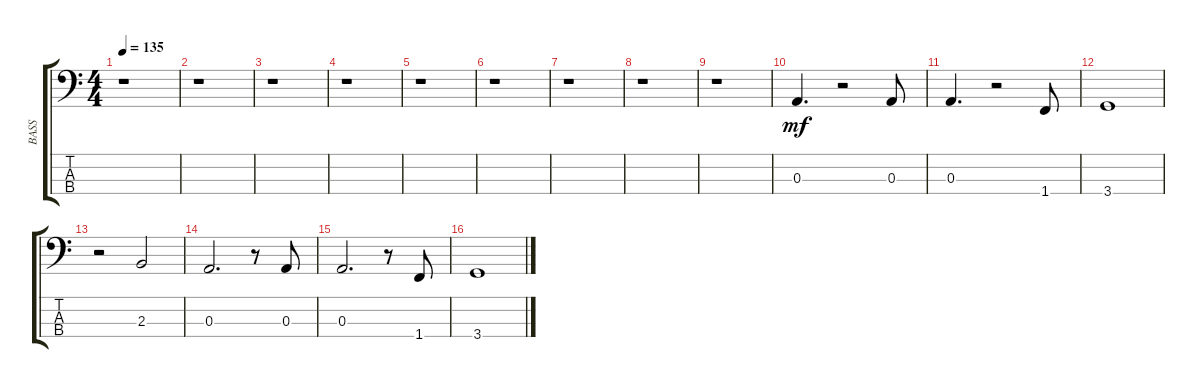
\track ("BASS" "BASS") {instrument acousticbass}
\staff {score tabs}
\tuning (G2 D2 A1 E1) {hide}
\ts (4 4)
\tempo 135
\clef f4
\ks c
r.1{dy mf} |
r.1 |
r.1 |
r.1 |
r.1 |
r.1 |
r.1 |
r.1 |
r.1 |
0.3.4{d} r.2 0.3.8 |
0.3.4{d} r.2 1.4.8 |
3.4.1 |
r.2 2.3.2 |
0.3.2{d} r.8 0.3.8 |
0.3.2{d} r.8 1.4.8 |
3.4.1
